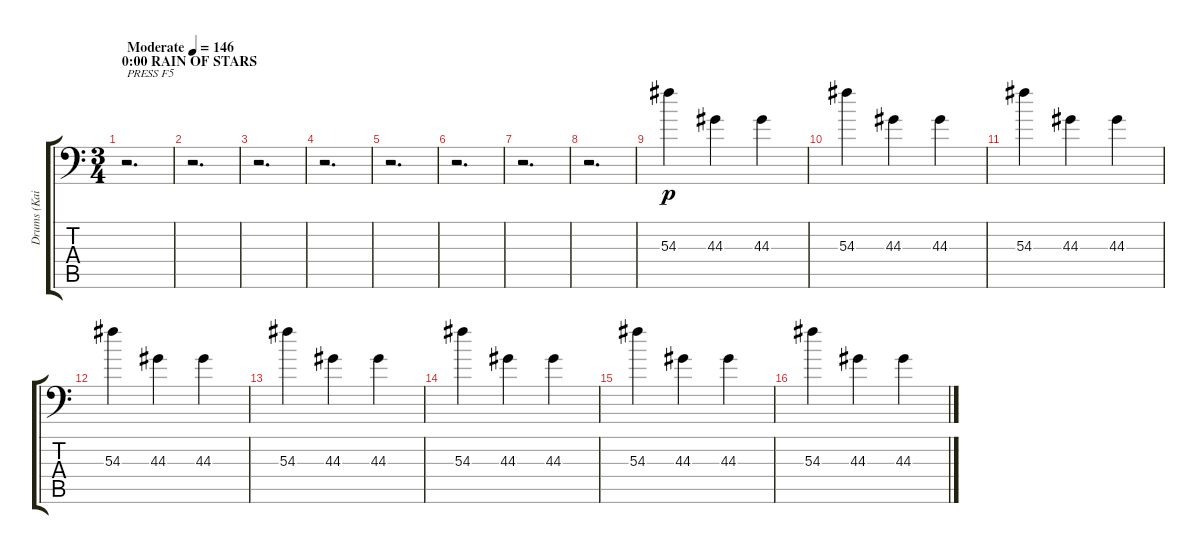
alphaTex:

\track ("Drums (Kai)" "Drums (Kai") {instrument acousticgrandpiano}
\staff {score tabs}
\tuning (C-1 C-1 C-1 C-1 C-1 C-1) {hide}
\ts (3 4)
\section ("" "0:00 RAIN OF STARS")
\tempo (146 "Moderate")
\clef f4
\ks c
r.2{d txt "PRESS F5" dy p instrument acousticgrandpiano} |
r.2{d} |
r.2{d} |
r.2{d} |
r.2{d} |
r.2{d} |
r.2{d} |
r.2{d} |
54.3.4 44.3.4 44.3.4 |
54.3.4 44.3.4 44.3.4 |
54.3.4 44.3.4 44.3.4 |
54.3.4 44.3.4 44.3.4 |
54.3.4 44.3.4 44.3.4 |
54.3.4 44.3.4 44.3.4 |
54.3.4 44.3.4 44.3.4 |
54.3.4 44.3.4 44.3.4
